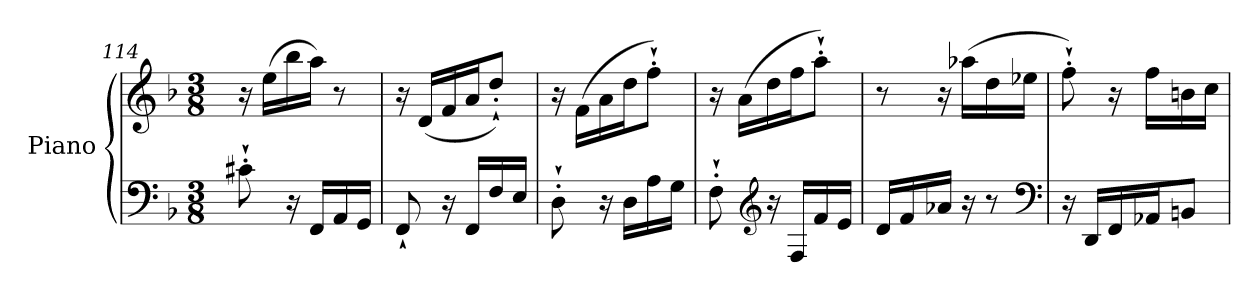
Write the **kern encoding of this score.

**kern	**kern
*part1	*part1
*staff2	*staff1
*I"Piano	*
*I'Pno	*
*clefF4	*clefG2
*k[b-]	*k[b-]
*F:	*F:
*M3/8	*M3/8
=114	=114
8c#X`'\	16r
.	(16ee\LL
16r	16bb-\
16FF/LL	16aa\JJ)
16AA/	8r
16GG/JJ	.
!!LO:LB:g=z
=115	=115
8FF`/	16r
.	(16d/LL
16r	16f/
16FF/LL	16a/J
16F/	8dd`'/J)
16E/JJ	.
=116	=116
8D`'\	16r
.	(16f\LL
16r	16a\
16D\LL	16dd\J
16A\	8ff`'\J)
16G\JJ	.
=117	=117
8F`'\	16r
.	(16a\LL
*clefG2	*
16r	16dd\
16F/LL	16ff\J
16f/	8aa`'\J)
16e/JJ	.
=118	=118
16d/LL	8r
16f/	.
16a-X/JJ	16r
16r	(16aa-X\LL
8r	16dd\
.	16ee-X\JJ
*clefF4	*
=119	=119
16r	8ff`'\)
16DD/LL	.
16FF/	16r
16AA-X/J	16ff\LL
8BBn/J	16bn\
.	16cc\JJ
=	=
*-	*-
